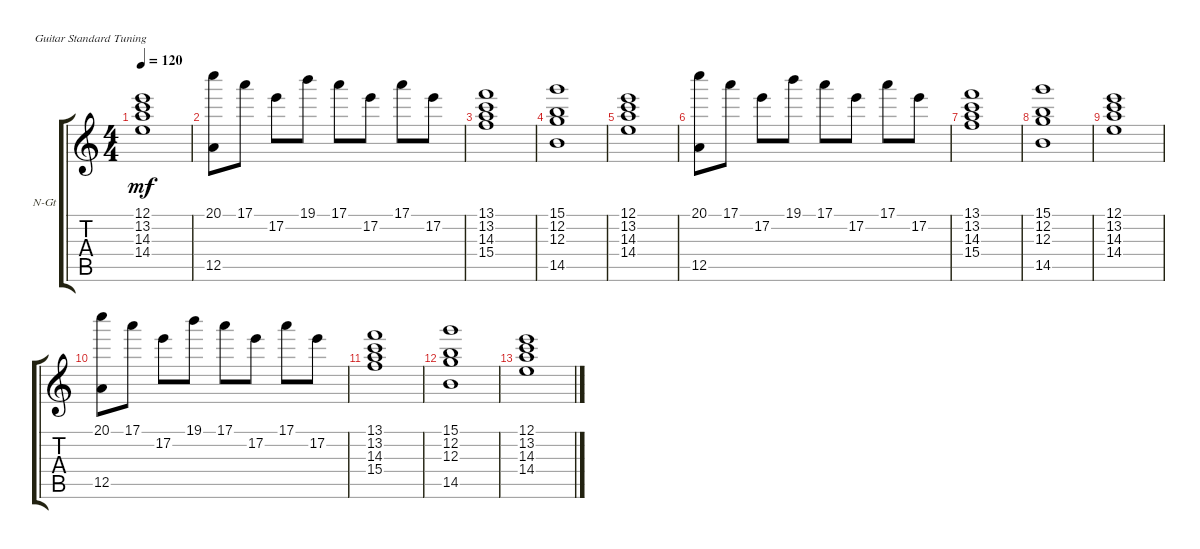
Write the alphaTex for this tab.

\defaultSystemsLayout 4
\bracketExtendMode groupsimilarinstruments
\firstSystemTrackNameOrientation horizontal
\otherSystemsTrackNameOrientation horizontal
\track ("Guitar 2 ( may be Piano )" "N-Gt") {instrument acousticgrandpiano}
\staff {score tabs}
\tuning (E4 B3 G3 D3 A2 E2)
\displaytranspose 12
\ts (4 4)
\tempo 120
\clef g2
\scale
0.333333
\ks c
(12.1 13.2 14.3 14.4).1{dy mf} |
\scale
0.333333 (12.5 20.1).8 17.1.8 17.2.8 19.1.8 17.1.8 17.2.8 17.1.8 17.2.8 |
\scale
0.333333 (15.4 14.3 13.2 13.1).1 |
\scale
0.333333 (15.1 12.2 12.3 14.5).1 |
\scale
0.333333 (12.1 13.2 14.3 14.4).1 |
\scale
0.333333 (12.5 20.1).8 17.1.8 17.2.8 19.1.8 17.1.8 17.2.8 17.1.8 17.2.8 |
\scale
0.333333 (15.4 14.3 13.2 13.1).1 |
\scale
0.333333 (15.1 12.2 12.3 14.5).1 |
\scale
0.333333 (12.1 13.2 14.3 14.4).1 |
\scale
0.333333 (12.5 20.1).8 17.1.8 17.2.8 19.1.8 17.1.8 17.2.8 17.1.8 17.2.8 |
\scale
0.333333 (15.4 14.3 13.2 13.1).1 |
\scale
0.333333 (15.1 12.2 12.3 14.5).1 |
\scale
0.333333 (12.1 13.2 14.3 14.4).1 |
\scale
0.333333 |
\scale
0.333333 |
\scale
0.333333
